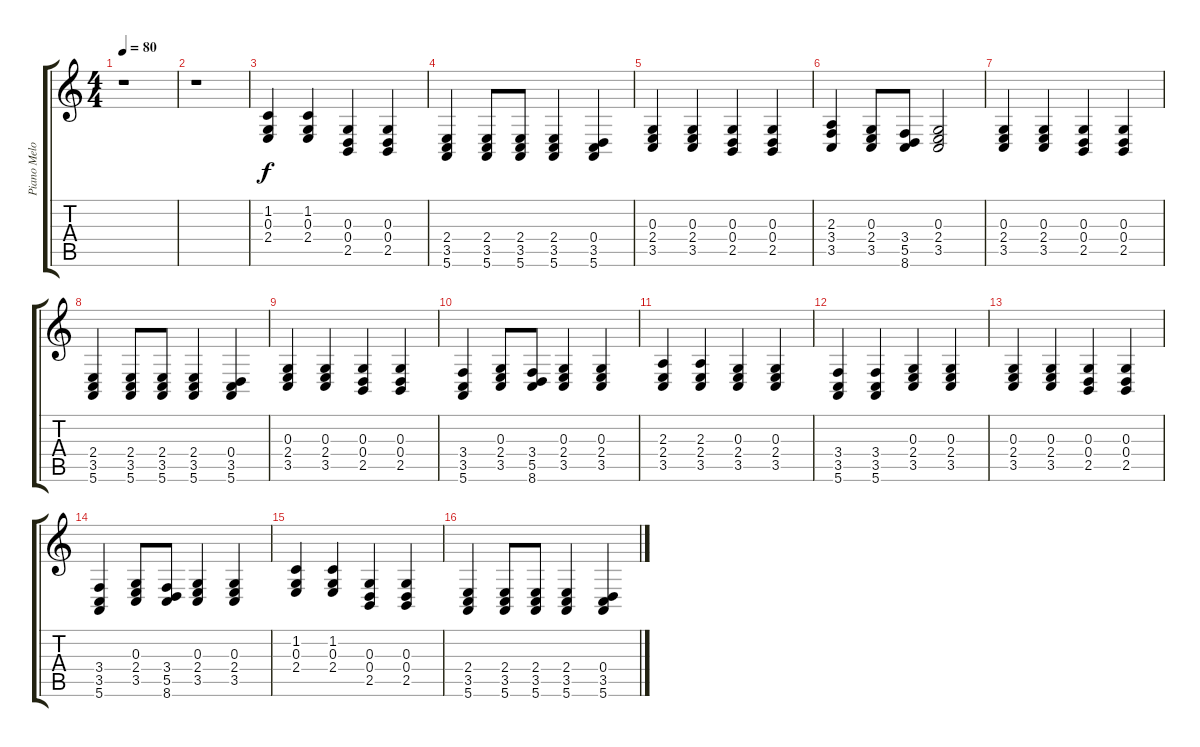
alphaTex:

\track ("Piano Melody" "Piano Melo") {instrument acousticgrandpiano}
\staff {score tabs}
\tuning (E4 B3 G3 D3 A2 E2) {hide}
\ts (4 4)
\tempo 80
\clef g2
\ks c
r.1{dy f} |
r.1 |
(1.2 0.3 2.4).4 (1.2 0.3 2.4).4 (0.3 0.4 2.5).4 (0.3 0.4 2.5).4 |
(2.4 3.5 5.6).4 (2.4 3.5 5.6).8 (2.4 3.5 5.6).8 (2.4 3.5 5.6).4 (0.4 3.5 5.6).4 |
(0.3 2.4 3.5).4 (0.3 2.4 3.5).4 (0.3 0.4 2.5).4 (0.3 0.4 2.5).4 |
(2.3 3.4 3.5).4 (0.3 2.4 3.5).8 (3.4 5.5 8.6).8 (0.3 2.4 3.5).2 |
(0.3 2.4 3.5).4 (0.3 2.4 3.5).4 (0.3 0.4 2.5).4 (0.3 0.4 2.5).4 |
(2.4 3.5 5.6).4 (2.4 3.5 5.6).8 (2.4 3.5 5.6).8 (2.4 3.5 5.6).4 (0.4 3.5 5.6).4 |
(0.3 2.4 3.5).4 (0.3 2.4 3.5).4 (0.3 0.4 2.5).4 (0.3 0.4 2.5).4 |
(3.4 3.5 5.6).4 (0.3 2.4 3.5).8 (3.4 5.5 8.6).8 (0.3 2.4 3.5).4 (0.3 2.4 3.5).4 |
(2.3 2.4 3.5).4 (2.3 2.4 3.5).4 (0.3 2.4 3.5).4 (0.3 2.4 3.5).4 |
(3.4 3.5 5.6).4 (3.4 3.5 5.6).4 (0.3 2.4 3.5).4 (0.3 2.4 3.5).4 |
(0.3 2.4 3.5).4 (0.3 2.4 3.5).4 (0.3 0.4 2.5).4 (0.3 0.4 2.5).4 |
(3.4 3.5 5.6).4 (0.3 2.4 3.5).8 (3.4 5.5 8.6).8 (0.3 2.4 3.5).4 (0.3 2.4 3.5).4 |
(1.2 0.3 2.4).4 (1.2 0.3 2.4).4 (0.3 0.4 2.5).4 (0.3 0.4 2.5).4 |
(2.4 3.5 5.6).4 (2.4 3.5 5.6).8 (2.4 3.5 5.6).8 (2.4 3.5 5.6).4 (0.4 3.5 5.6).4
